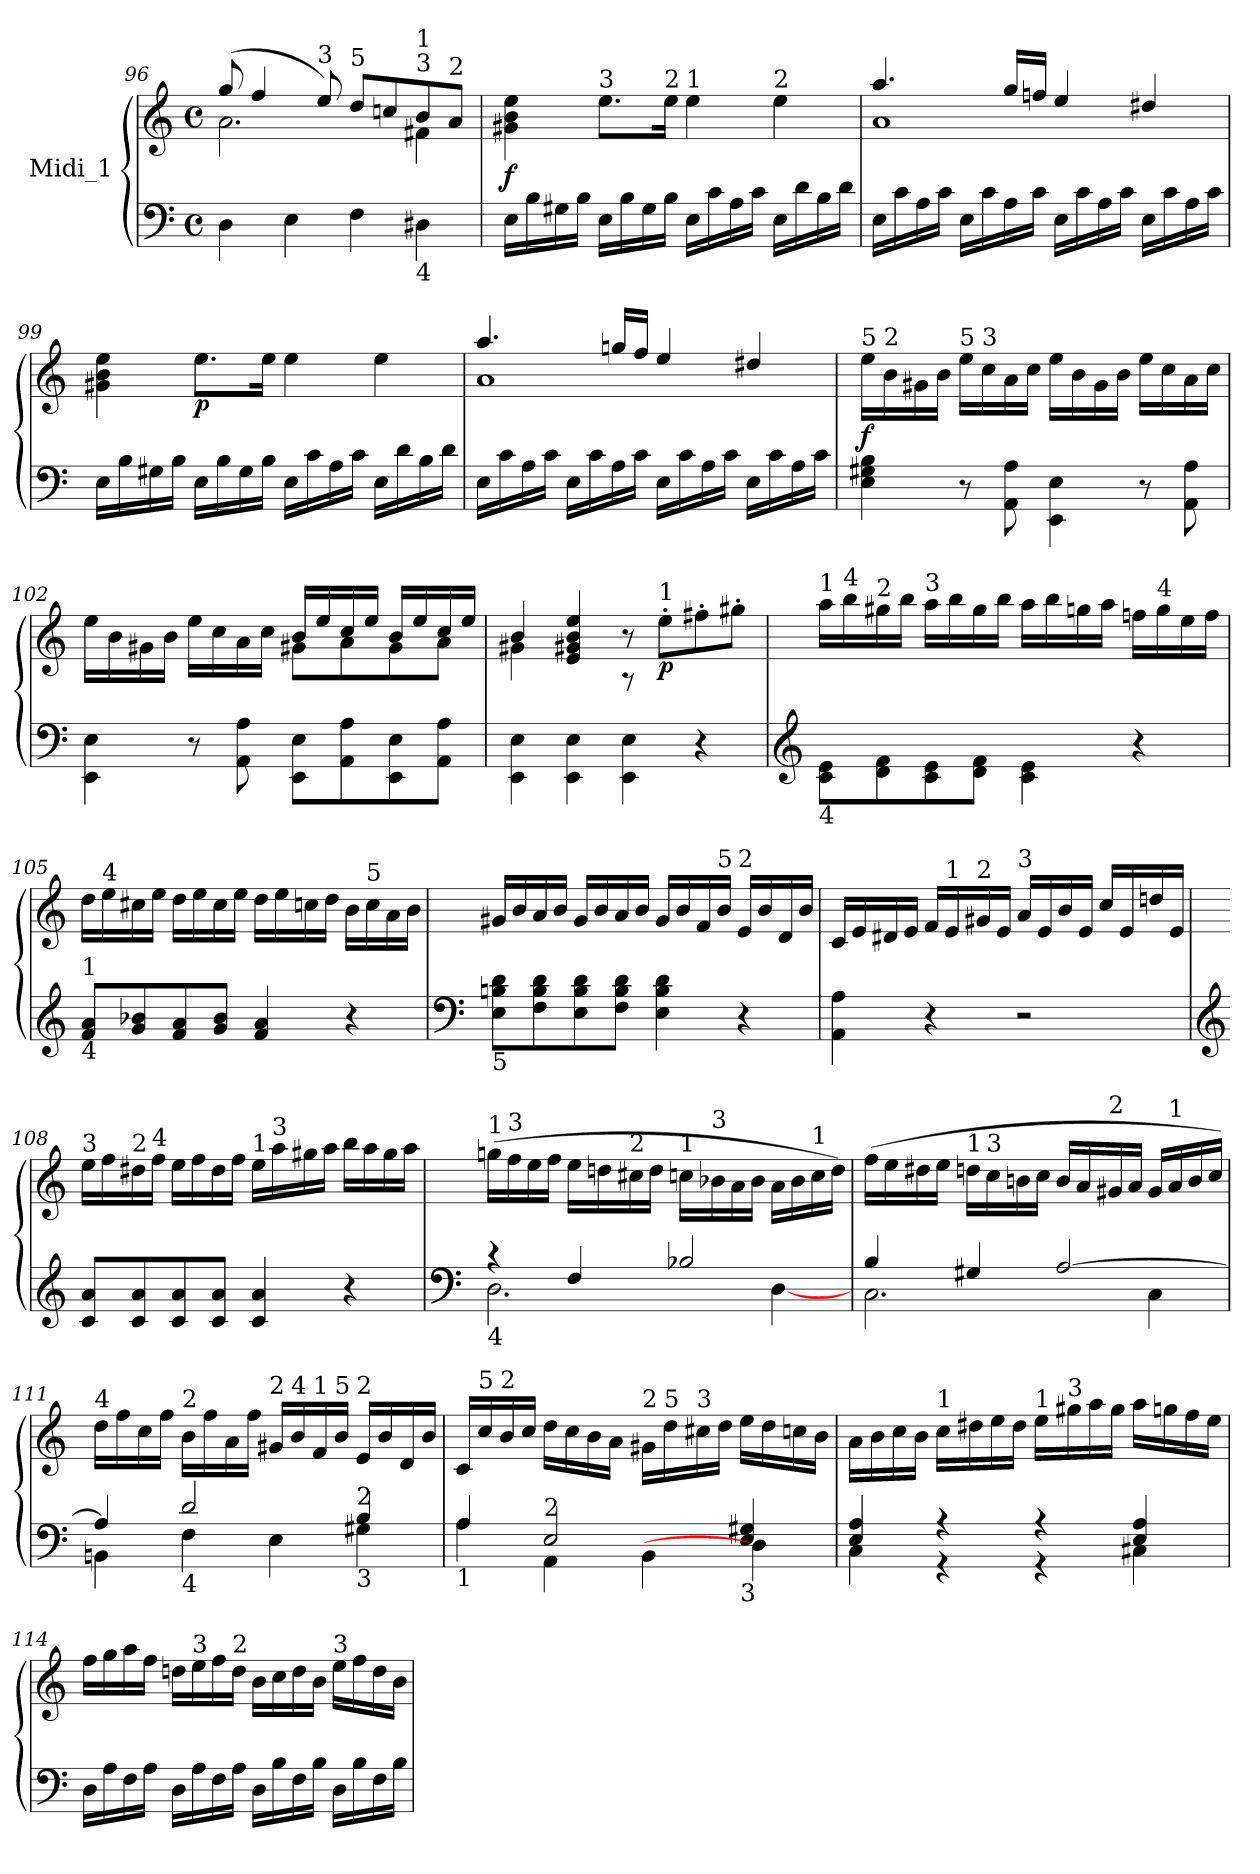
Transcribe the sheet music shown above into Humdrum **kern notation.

**kern	**kern	**dynam
*part1	*part1	*part1
*staff2	*staff1	*staff1/2
*I"Midi_1	*	*
*clefF4	*clefG2	*
*k[]	*k[]	*
*M4/4	*M4/4	*
*met(c)	*met(c)	*
=96	=96	=96
*	*^	*
4D\	(>8gg/	2.a\	.
.	4ff/	.	.
4E\	.	.	.
!	!LO:TX:a:t=3	!	!
.	8ee/)	.	.
!	!LO:TX:a:t=5	!	!
4F\	8dd/L	.	.
.	8ccni/	.	.
!	!LO:TX:a:t=3	!	!
!	!LO:TX:a:t=1	!	!
!LO:TX:b:t=4	!	!	!
4D#X\	8b/	4f#X\	.
!	!LO:TX:a:t=2	!	!
.	8a/J	.	.
*	*v	*v	*
!!LO:LB:g=z
=97	=97	=97
*^	*	*
!	!	!	!LO:DY:b
2ryy	16E\LL	4g#X\ 4b\ 4ee\	f
.	16B\	.	.
.	16G#X\	.	.
.	16B\JJ	.	.
!	!	!LO:TX:a:t=3	!
.	16E\LL	8.ee\L	.
.	16B\	.	.
.	16G#\	.	.
!	!	!LO:TX:a:t=2	!
.	16B\JJ	16ee\Jk	.
!	!	!LO:TX:a:t=1	!
2ryy	16E\LL	4ee\	.
.	16c\	.	.
.	16A\	.	.
.	16c\JJ	.	.
!	!	!LO:TX:a:t=2	!
.	16E\LL	4ee\	.
.	16d\	.	.
.	16B\	.	.
.	16d\JJ	.	.
*v	*v	*	*
=98	=98	=98
*	*^	*
16E\LL	4.aa/	1a	.
16c\	.	.	.
16A\	.	.	.
16c\JJ	.	.	.
16E\LL	.	.	.
16c\	.	.	.
16A\	16gg/LL	.	.
16c\JJ	16ffni/JJ	.	.
16E\LL	4ee/	.	.
16c\	.	.	.
16A\	.	.	.
16c\JJ	.	.	.
16E\LL	4dd#X/	.	.
16c\	.	.	.
16A\	.	.	.
16c\JJ	.	.	.
*	*v	*v	*
!!LO:LB:g=z
=99	=99	=99
*^	*	*
2ryy	16E\LL	4g#X\ 4b\ 4ee\	.
.	16B\	.	.
.	16G#X\	.	.
.	16B\JJ	.	.
!	!	!	!LO:DY:b
.	16E\LL	8.ee\L	p
.	16B\	.	.
.	16G#\	.	.
.	16B\JJ	16ee\Jk	.
2ryy	16E\LL	4ee\	.
.	16c\	.	.
.	16A\	.	.
.	16c\JJ	.	.
.	16E\LL	4ee\	.
.	16d\	.	.
.	16B\	.	.
.	16d\JJ	.	.
*v	*v	*	*
=100	=100	=100
*	*^	*
16E\LL	4.aa/	1a	.
16c\	.	.	.
16A\	.	.	.
16c\JJ	.	.	.
16E\LL	.	.	.
16c\	.	.	.
16A\	16ggni/LL	.	.
16c\JJ	16ff/JJ	.	.
16E\LL	4ee/	.	.
16c\	.	.	.
16A\	.	.	.
16c\JJ	.	.	.
16E\LL	4dd#X/	.	.
16c\	.	.	.
16A\	.	.	.
16c\JJ	.	.	.
*	*v	*v	*
!!LO:LB:g=z
=101	=101	=101
*^	*	*
!	!	!LO:TX:a:t=5	!
!	!	!	!LO:DY:b
2ryy	4E\ 4G#X\ 4B\	16ee\LL	f
!	!	!LO:TX:a:t=2	!
.	.	16b\	.
.	.	16g#X\	.
.	.	16b\JJ	.
!	!	!LO:TX:a:t=5	!
.	8r	16ee\LL	.
!	!	!LO:TX:a:t=3	!
.	.	16cc\	.
.	8AA\ 8A\	16a\	.
.	.	16cc\JJ	.
2ryy	4EE\ 4E\	16ee\LL	.
.	.	16b\	.
.	.	16g#\	.
.	.	16b\JJ	.
.	8r	16ee\LL	.
.	.	16cc\	.
.	8AA\ 8A\	16a\	.
.	.	16cc\JJ	.
!!LO:LB:g=z
=102	=102	=102	=102
*	*	*^	*
2ryy	4EE\ 4E\	16ee\LL	2ryy	.
.	.	16b\	.	.
.	.	16g#X\	.	.
.	.	16b\JJ	.	.
.	8r	16ee\LL	.	.
.	.	16cc\	.	.
.	8AA\ 8A\	16a\	.	.
.	.	16cc\JJ	.	.
2ryy	8EE\ 8E\L	16b/LL	8g#X\L	.
.	.	16ee/	.	.
.	8AA\ 8A\	16cc/	8a\	.
.	.	16ee/JJ	.	.
.	8EE\ 8E\	16b/LL	8g#\	.
.	.	16ee/	.	.
.	8AA\ 8A\J	16cc/	8a\J	.
.	.	16ee/JJ	.	.
=103	=103	=103	=103	=103
4ryy	4EE\ 4E\	4b/	4g#X\	.
4ryy	4EE\ 4E\	4e/ 4g#X/ 4b/ 4ee/	2.ryy	.
8rb	4EE\ 4E\	8r	.	.
!	!	!LO:TX:a:t=1	!	!
!	!	!	!	!LO:DY:b
8ryy	.	8ee'\L	.	p
4ryy	4r	8ff#X'\	.	.
.	.	8gg#X'\J	.	.
*	*	*v	*v	*
=104	=104	=104	=104
*clefG2	*	*	*
!	!	!LO:TX:a:t=1	!
!LO:TX:b:t=4	!	!	!
2ryy	8c\ 8e\L	16aa\LL	.
!	!	!LO:TX:a:t=4	!
.	.	16bb\	.
!	!	!LO:TX:a:t=2	!
.	8d\ 8f\	16gg#X\	.
.	.	16bb\JJ	.
!	!	!LO:TX:a:t=3	!
.	8c\ 8e\	16aa\LL	.
.	.	16bb\	.
.	8d\ 8f\J	16gg#\	.
.	.	16bb\JJ	.
2ryy	4c\ 4e\	16aa\LL	.
.	.	16bb\	.
.	.	16ggn\	.
.	.	16aa\JJ	.
.	4r	16ffni\LL	.
!	!	!LO:TX:a:t=4	!
.	.	16gg\	.
.	.	16ee\	.
.	.	16ff\JJ	.
*v	*v	*	*
!!LO:PB:g=z
=105	=105	=105
!LO:TX:a:t=1	!	!
!LO:TX:b:t=4	!	!
8f/ 8a/L	16dd\LL	.
!	!LO:TX:a:t=4	!
.	16ee\	.
8g/ 8b-X/	16cc#X\	.
.	16ee\JJ	.
8f/ 8a/	16dd\LL	.
.	16ee\	.
8g/ 8b-/J	16cc#\	.
.	16ee\JJ	.
4f/ 4a/	16dd\LL	.
.	16ee\	.
.	16ccn\	.
.	16dd\JJ	.
4r	16b\LL	.
!	!LO:TX:a:t=5	!
.	16cc\	.
.	16a\	.
.	16b\JJ	.
=106	=106	=106
*clefF4	*	*
!LO:TX:b:t=5	!	!
8E\ 8Bni\ 8d\L	16g#X/LL	.
.	16b/	.
8F\ 8B\ 8d\	16a/	.
.	16b/JJ	.
8E\ 8B\ 8d\	16g#/LL	.
.	16b/	.
8F\ 8B\ 8d\J	16a/	.
.	16b/JJ	.
4E\ 4B\ 4d\	16g#/LL	.
.	16b/	.
.	16f/	.
!	!LO:TX:a:t=5	!
.	16b/JJ	.
!	!LO:TX:a:t=2	!
4r	16e/LL	.
.	16b/	.
.	16d/	.
.	16b/JJ	.
!!LO:LB:g=z
=107	=107	=107
4AA\ 4A\	16c/LL	.
.	16e/	.
.	16d#X/	.
.	16e/JJ	.
4r	16f/LL	.
!	!LO:TX:a:t=1	!
.	16e/	.
!	!LO:TX:a:t=2	!
.	16g#X/	.
.	16e/JJ	.
!	!LO:TX:a:t=3	!
2r	16a/LL	.
.	16e/	.
.	16b/	.
.	16e/JJ	.
.	16cc/LL	.
.	16e/	.
.	16ddni/	.
.	16e/JJ	.
!!LO:LB:g=z
=108	=108	=108
*clefG2	*	*
*^	*	*
!	!	!LO:TX:a:t=3	!
8c/ 8a/L	2ryy	16ee\LL	.
.	.	16ff\	.
!	!	!LO:TX:a:t=2	!
8c/ 8a/	.	16dd#X\	.
!	!	!LO:TX:a:t=4	!
.	.	16ff\JJ	.
8c/ 8a/	.	16ee\LL	.
.	.	16ff\	.
8c/ 8a/J	.	16dd#\	.
.	.	16ff\JJ	.
!	!	!LO:TX:a:t=1	!
4c/ 4a/	2ryy	16ee\LL	.
!	!	!LO:TX:a:t=3	!
.	.	16aa\	.
.	.	16gg#X\	.
.	.	16aa\JJ	.
4r	.	16bb\LL	.
.	.	16aa\	.
.	.	16gg#\	.
.	.	16aa\JJ	.
=109	=109	=109	=109
*clefF4	*	*	*
!	!	!LO:TX:a:t=1	!
!LO:TX:b:t=4	!	!	!
4r	2.D\	(>16ggni\LL	.
!	!	!LO:TX:a:t=3	!
.	.	16ff\	.
.	.	16ee\	.
.	.	16ff\JJ	.
4F/	.	16ee\LL	.
.	.	16ddni\	.
!	!	!LO:TX:a:t=2	!
.	.	16cc#X\	.
.	.	16dd\JJ	.
!	!	!LO:TX:a:t=1	!
2B-X/	.	16ccn\LL	.
!	!	!LO:TX:a:t=3	!
.	.	16b-X\	.
.	.	16a\	.
.	.	16b-\JJ	.
.	[4D\	16a\LL	.
.	.	16b-\	.
!	!	!LO:TX:a:t=1	!
.	.	16cc\	.
.	.	16dd\JJ)	.
!!LO:LB:g=z
=110	=110	=110	=110
4B/	2.C\	(>16ff\LL	.
.	.	16ee\	.
.	.	16dd#X\	.
.	.	16ee\JJ	.
!	!	!LO:TX:a:t=1	!
4G#X/	.	16ddn\LL	.
!	!	!LO:TX:a:t=3	!
.	.	16cc\	.
.	.	16bni\	.
.	.	16cc\JJ	.
[2A/	.	16b/LL	.
.	.	16a/	.
!	!	!LO:TX:a:t=2	!
.	.	16g#X/	.
.	.	16a/JJ	.
.	4C\	16g#/LL	.
!	!	!LO:TX:a:t=1	!
.	.	16a/	.
.	.	16b/	.
.	.	16cc/JJ)	.
=111	=111	=111	=111
!	!	!LO:TX:a:t=4	!
4A/]	4BBni\	16dd\LL	.
.	.	16ff\	.
.	.	16cc\	.
.	.	16ff\JJ	.
!	!	!LO:TX:a:t=2	!
!LO:TX:b:t=4	!	!	!
2d/	4F\	16b\LL	.
.	.	16ff\	.
.	.	16a\	.
.	.	16ff\JJ	.
!	!	!LO:TX:a:t=2	!
.	4E\	16g#X/LL	.
!	!	!LO:TX:a:t=4	!
.	.	16b/	.
!	!	!LO:TX:a:t=1	!
.	.	16f/	.
!	!	!LO:TX:a:t=5	!
.	.	16b/JJ	.
!	!	!LO:TX:a:t=2	!
!LO:TX:a:t=2	!	!	!
!LO:TX:b:t=3	!	!	!
4B/	4G#X\	16e/LL	.
.	.	16b/	.
.	.	16d/	.
.	.	16b/JJ	.
!!LO:PB:g=z
=112	=112	=112	=112
!LO:TX:b:t=1	!	!	!
4A/	4A\	16c/LL	.
!	!	!LO:TX:a:t=5	!
.	.	16cc/	.
!	!	!LO:TX:a:t=2	!
.	.	16b/	.
.	.	16cc/JJ	.
!LO:TX:a:t=2	!	!	!
2E/	4AA\	16dd\LL	.
.	.	16cc\	.
.	.	16b\	.
.	.	16a\JJ	.
!	!	!LO:TX:a:t=2	!
.	4BB\	16g#X\LL	.
!	!	!LO:TX:a:t=5	!
.	.	16dd\	.
!	!	!LO:TX:a:t=3	!
.	.	16cc#X\	.
.	.	16dd\JJ	.
!LO:TX:b:t=3	!	!	!
4E/ 4G#X/	4D\]	16ee\LL	.
.	.	16dd\	.
.	.	16ccn\	.
.	.	16b\JJ	.
=113	=113	=113	=113
4E/ 4A/	4C\	16a\LL	.
.	.	16b\	.
.	.	16cc\	.
.	.	16b\JJ	.
!	!	!LO:TX:a:t=1	!
4r	4r	16cc\LL	.
.	.	16dd#X\	.
.	.	16ee\	.
.	.	16dd#\JJ	.
!	!	!LO:TX:a:t=1	!
4r	4r	16ee\LL	.
!	!	!LO:TX:a:t=3	!
.	.	16gg#X\	.
.	.	16aa\	.
.	.	16gg#\JJ	.
4E/ 4A/	4C#X\	16aa\LL	.
.	.	16ggn\	.
.	.	16ff\	.
.	.	16ee\JJ	.
*v	*v	*	*
!!LO:LB:g=z
=114	=114	=114
16D\LL	16ff\LL	.
16A\	16gg\	.
16F\	16aa\	.
16A\JJ	16ff\JJ	.
16D\LL	16ddni\LL	.
!	!LO:TX:a:t=3	!
16A\	16ee\	.
16F\	16ff\	.
!	!LO:TX:a:t=2	!
16A\JJ	16dd\JJ	.
16D\LL	16b\LL	.
16B\	16cc\	.
16F\	16dd\	.
16B\JJ	16b\JJ	.
!	!LO:TX:a:t=3	!
16D\LL	16ee\LL	.
16B\	16ff\	.
16F\	16dd\	.
16B\JJ	16b\JJ	.
=	=	=
*-	*-	*-
